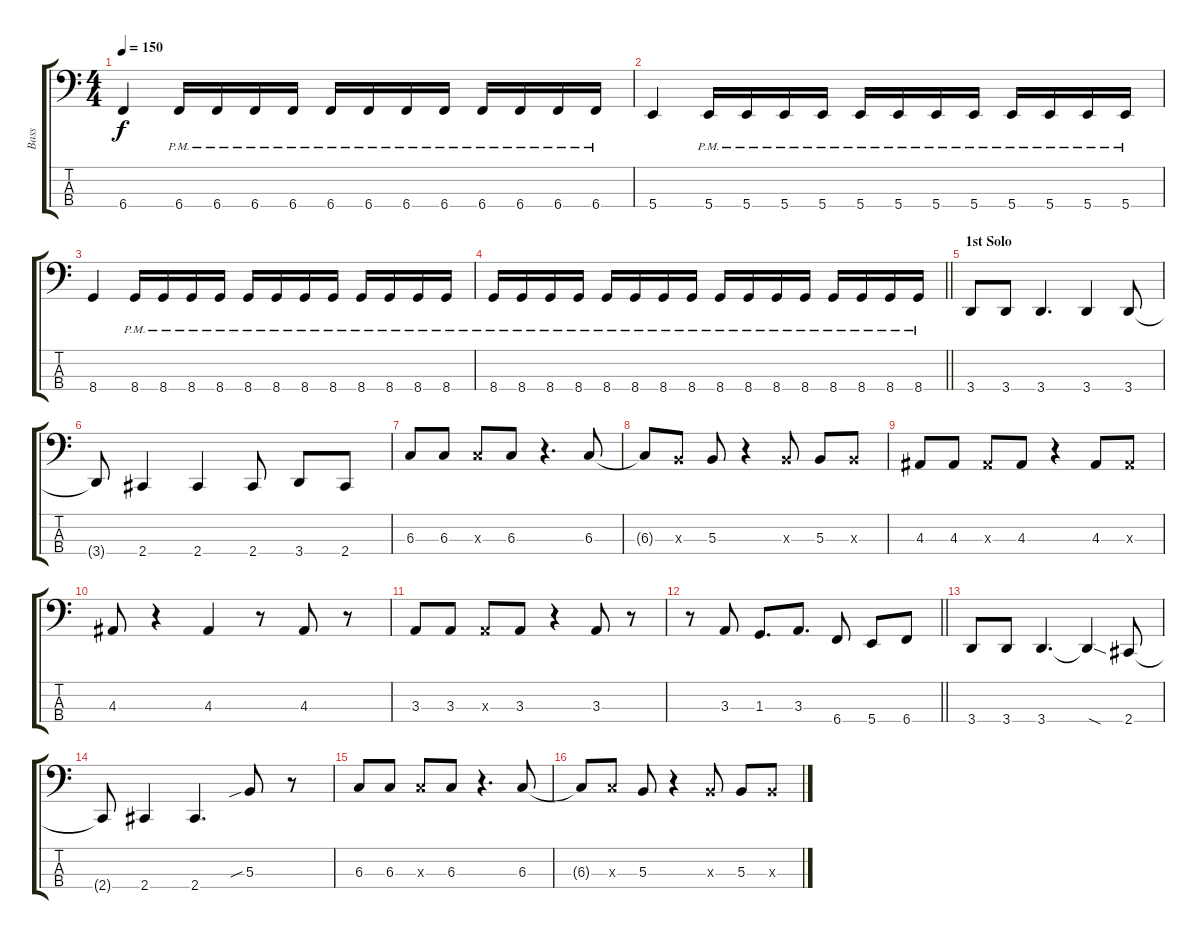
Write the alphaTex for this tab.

\track ("Bass" "Bass") {instrument electricbasspick}
\staff {score tabs}
\tuning (E2 B1 Gb1 B0) {hide}
\ts (4 4)
\tempo 150
\clef f4
\ks c
6.4.4{dy f} 6.4{pm}.16 6.4{pm}.16 6.4{pm}.16 6.4{pm}.16 6.4{pm}.16 6.4{pm}.16 6.4{pm}.16 6.4{pm}.16 6.4{pm}.16 6.4{pm}.16 6.4{pm}.16 6.4{pm}.16 |
5.4.4 5.4{pm}.16 5.4{pm}.16 5.4{pm}.16 5.4{pm}.16 5.4{pm}.16 5.4{pm}.16 5.4{pm}.16 5.4{pm}.16 5.4{pm}.16 5.4{pm}.16 5.4{pm}.16 5.4{pm}.16 |
8.4.4 8.4{pm}.16 8.4{pm}.16 8.4{pm}.16 8.4{pm}.16 8.4{pm}.16 8.4{pm}.16 8.4{pm}.16 8.4{pm}.16 8.4{pm}.16 8.4{pm}.16 8.4{pm}.16 8.4{pm}.16 |
\barLineRight lightlight
8.4{pm}.16 8.4{pm}.16 8.4{pm}.16 8.4{pm}.16 8.4{pm}.16 8.4{pm}.16 8.4{pm}.16 8.4{pm}.16 8.4{pm}.16 8.4{pm}.16 8.4{pm}.16 8.4{pm}.16 8.4{pm}.16 8.4{pm}.16 8.4{pm}.16 8.4{pm}.16 |
\section ("" "1st Solo")
3.4.8 3.4.8 3.4.4{d} 3.4.4 3.4.8 |
3.4{t}.8 2.4.4 2.4.4 2.4.8 3.4.8 2.4.8 |
6.3.8 6.3.8 6.3{x}.8 6.3.8 r.4{d} 6.3.8 |
6.3{t}.8 5.3{x}.8 5.3.8 r.4 5.3{x}.8 5.3.8 5.3{x}.8 |
4.3.8 4.3.8 4.3{x}.8 4.3.8 r.4 4.3.8 4.3{x}.8 |
4.3.8 r.4 4.3.4 r.8 4.3.8 r.8 |
3.3.8 3.3.8 3.3{x}.8 3.3.8 r.4 3.3.8 r.8 |
\barLineRight lightlight
r.8 3.3.8 1.3.8{d} 3.3.8{d} 6.4.8 5.4.8 6.4.8 |
\section ("" "")
3.4.8 3.4.8 3.4.4{d} 3.4{sod t}.4 2.4.8 |
2.4{t}.8 2.4.4 2.4.4{d} 5.3{sib}.8 r.8 |
6.3.8 6.3.8 6.3{x}.8 6.3.8 r.4{d} 6.3.8 |
6.3{t}.8 6.3{x}.8 5.3.8 r.4 5.3{x}.8 5.3.8 5.3{x}.8
